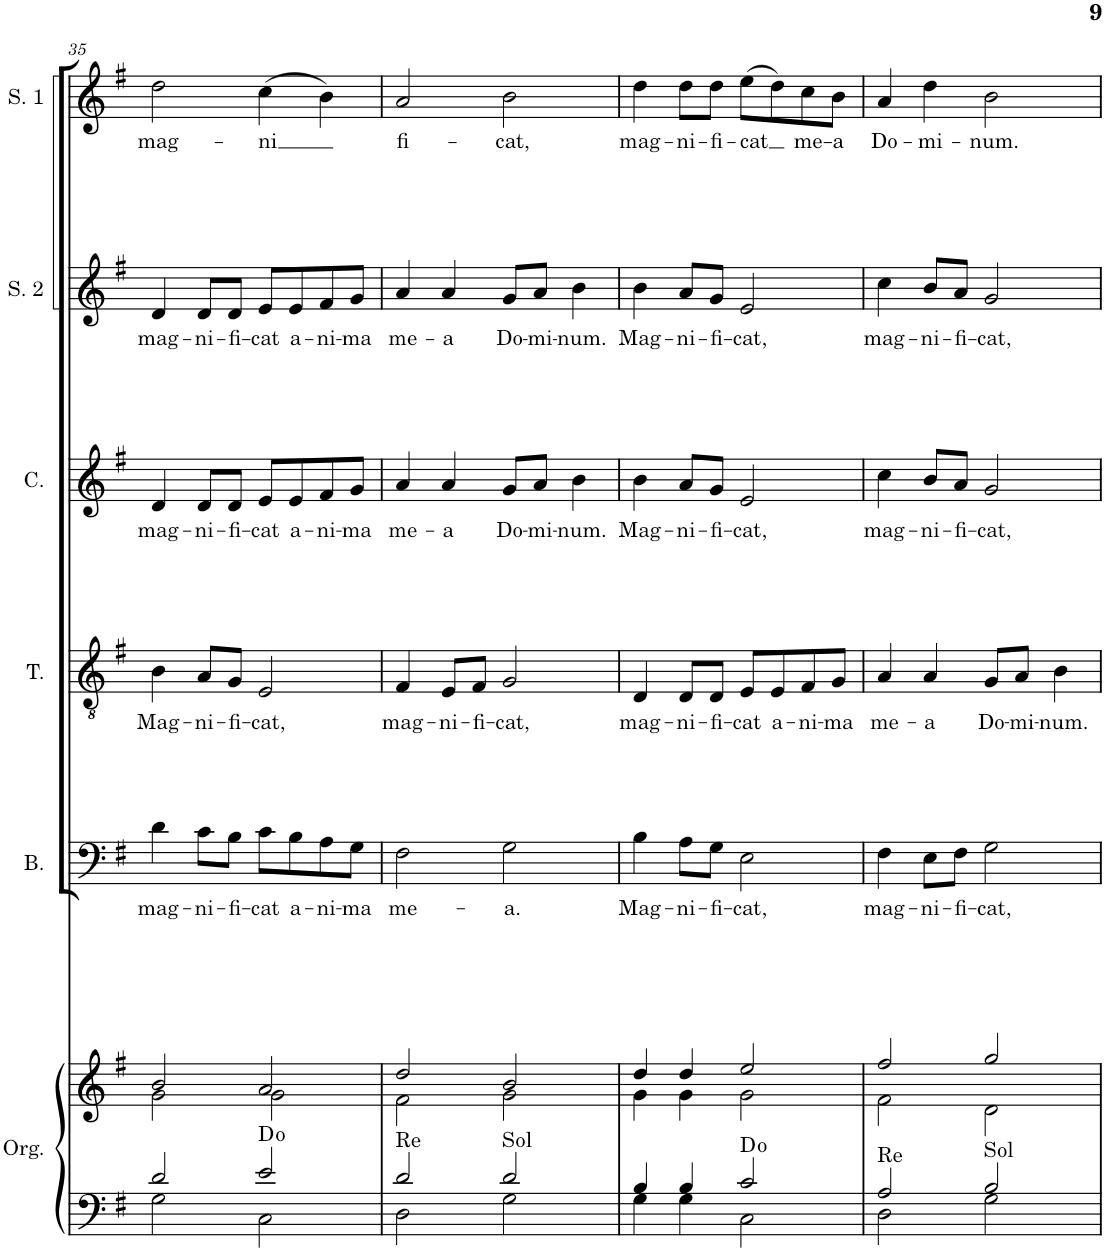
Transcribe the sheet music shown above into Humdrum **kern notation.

**kern	**kern	**harte	**kern	**text	**kern	**text	**kern	**text	**kern	**text	**kern	**text
*part6	*part6	*part6	*part5	*part5	*part4	*part4	*part3	*part3	*part2	*part2	*part1	*part1
*staff7	*staff6	*	*staff5	*staff5	*staff4	*staff4	*staff3	*staff3	*staff2	*staff2	*staff1	*staff1
*I"Órgano	*	*	*I"Bajo	*	*I"Tenor	*	*I"Contralto	*	*I"Soprano 2	*	*I"Soprano 1	*
*	*	*	*I'B.	*	*I'T.	*	*I'C.	*	*I'S. 2	*	*I'S. 1	*
!!LO:PB:g=z
*clefF4	*clefG2	*	*clefF4	*	*clefGv2	*	*clefG2	*	*clefG2	*	*clefG2	*
*k[f#]	*k[f#]	*	*k[f#]	*	*k[f#]	*	*k[f#]	*	*k[f#]	*	*k[f#]	*
*M4/4	*M4/4	*	*M4/4	*	*M4/4	*	*M4/4	*	*M4/4	*	*M4/4	*
*met(c)	*met(c)	*	*met(c)	*	*met(c)	*	*met(c)	*	*met(c)	*	*met(c)	*
=35	=35	=35	=35	=35	=35	=35	=35	=35	=35	=35	=35	=35
*^	*^	*	*	*	*	*	*	*	*	*	*	*
!	!	!	!	!	!	!LO:LY:b	!	!LO:LY:b	!	!LO:LY:b	!	!LO:LY:b	!	!LO:LY:b
2d/	2G\	2b/	2g\	.	4d\	mag-	4B\	Mag-	4d/	mag-	4d/	mag-	2dd\	mag-
!	!	!	!	!	!	!LO:LY:b	!	!LO:LY:b	!	!LO:LY:b	!	!LO:LY:b	!	!
.	.	.	.	.	8c\L	-ni-	8A/L	-ni-	8d/L	-ni-	8d/L	-ni-	.	.
!	!	!	!	!	!	!LO:LY:b	!	!LO:LY:b	!	!LO:LY:b	!	!LO:LY:b	!	!
.	.	.	.	.	8B\J	-fi-	8G/J	-fi-	8d/J	-fi-	8d/J	-fi-	.	.
!	!	!	!	!	!	!LO:LY:b	!	!LO:LY:b	!	!LO:LY:b	!	!LO:LY:b	!	!LO:LY:b
2e/	2C\	2a/	2g\	D:dim	8c\L	-cat	2E/	-cat,	8e/L	-cat	8e/L	-cat	(4cc\	-ni
!	!	!	!	!	!	!LO:LY:b	!	!	!	!LO:LY:b	!	!LO:LY:b	!	!
.	.	.	.	.	8B\	a-	.	.	8e/	a-	8e/	a-	.	.
!	!	!	!	!	!	!LO:LY:b	!	!	!	!LO:LY:b	!	!LO:LY:b	!	!
.	.	.	.	.	8A\	-ni-	.	.	8f#/	-ni-	8f#/	-ni-	4b\)	.
!	!	!	!	!	!	!LO:LY:b	!	!	!	!LO:LY:b	!	!LO:LY:b	!	!
.	.	.	.	.	8G\J	-ma	.	.	8g/J	-ma	8g/J	-ma	.	.
=36	=36	=36	=36	=36	=36	=36	=36	=36	=36	=36	=36	=36	=36	=36
!	!	!	!	!LO:H:kt=Re	!	!LO:LY:b	!	!LO:LY:b	!	!LO:LY:b	!	!LO:LY:b	!	!LO:LY:b
2d/	2D\	2dd/	2f#\	N	2F#\	me-	4F#/	mag-	4a/	me-	4a/	me-	2a/	fi-
!	!	!	!	!	!	!	!	!LO:LY:b	!	!LO:LY:b	!	!LO:LY:b	!	!
.	.	.	.	.	.	.	8E/L	-ni-	4a/	-a	4a/	-a	.	.
!	!	!	!	!	!	!	!	!LO:LY:b	!	!	!	!	!	!
.	.	.	.	.	.	.	8F#/J	-fi-	.	.	.	.	.	.
!	!	!	!	!LO:H:kt=Sol	!	!LO:LY:b	!	!LO:LY:b	!	!LO:LY:b	!	!LO:LY:b	!	!LO:LY:b
2d/	2G\	2b/	2g\	N	2G\	-a.	2G/	-cat,	8g/L	Do-	8g/L	Do-	2b\	-cat,
!	!	!	!	!	!	!	!	!	!	!LO:LY:b	!	!LO:LY:b	!	!
.	.	.	.	.	.	.	.	.	8a/J	-mi-	8a/J	-mi-	.	.
!	!	!	!	!	!	!	!	!	!	!LO:LY:b	!	!LO:LY:b	!	!
.	.	.	.	.	.	.	.	.	4b\	-num.	4b\	-num.	.	.
=37	=37	=37	=37	=37	=37	=37	=37	=37	=37	=37	=37	=37	=37	=37
!	!	!	!	!	!	!LO:LY:b	!	!LO:LY:b	!	!LO:LY:b	!	!LO:LY:b	!	!LO:LY:b
4B/	4G\	4dd/	4g\	.	4B\	Mag-	4D/	mag-	4b\	Mag-	4b\	Mag-	4dd\	mag-
!	!	!	!	!	!	!LO:LY:b	!	!LO:LY:b	!	!LO:LY:b	!	!LO:LY:b	!	!LO:LY:b
4B/	4G\	4dd/	4g\	.	8A\L	-ni-	8D/L	-ni-	8a/L	-ni-	8a/L	-ni-	8dd\L	-ni-
!	!	!	!	!	!	!LO:LY:b	!	!LO:LY:b	!	!LO:LY:b	!	!LO:LY:b	!	!LO:LY:b
.	.	.	.	.	8G\J	-fi-	8D/J	-fi-	8g/J	-fi-	8g/J	-fi-	8dd\J	-fi-
!	!	!	!	!	!	!LO:LY:b	!	!LO:LY:b	!	!LO:LY:b	!	!LO:LY:b	!	!LO:LY:b
2c/	2C\	2ee/	2g\	D:dim	2E\	-cat,	8E/L	-cat	2e/	-cat,	2e/	-cat,	(8ee\L	-cat
!	!	!	!	!	!	!	!	!LO:LY:b	!	!	!	!	!	!
.	.	.	.	.	.	.	8E/	a-	.	.	.	.	8dd\)	.
!	!	!	!	!	!	!	!	!LO:LY:b	!	!	!	!	!	!LO:LY:b
.	.	.	.	.	.	.	8F#/	-ni-	.	.	.	.	8cc\	me-
!	!	!	!	!	!	!	!	!LO:LY:b	!	!	!	!	!	!LO:LY:b
.	.	.	.	.	.	.	8G/J	-ma	.	.	.	.	8b\J	-a
=38	=38	=38	=38	=38	=38	=38	=38	=38	=38	=38	=38	=38	=38	=38
!	!	!	!	!LO:H:kt=Re	!	!LO:LY:b	!	!LO:LY:b	!	!LO:LY:b	!	!LO:LY:b	!	!LO:LY:b
2An/	2D\	2ff#/	2f#\	N	4F#\	mag-	4A/	me-	4cc\	mag-	4cc\	mag-	4a/	Do-
!	!	!	!	!	!	!LO:LY:b	!	!LO:LY:b	!	!LO:LY:b	!	!LO:LY:b	!	!LO:LY:b
.	.	.	.	.	8E\L	-ni-	4A/	-a	8b/L	-ni-	8b/L	-ni-	4dd\	-mi-
!	!	!	!	!	!	!LO:LY:b	!	!	!	!LO:LY:b	!	!LO:LY:b	!	!
.	.	.	.	.	8F#\J	-fi-	.	.	8a/J	-fi-	8a/J	-fi-	.	.
!	!	!	!	!LO:H:kt=Sol	!	!LO:LY:b	!	!LO:LY:b	!	!LO:LY:b	!	!LO:LY:b	!	!LO:LY:b
2B/	2G\	2gg/	2d\	N	2G\	-cat,	8G/L	Do-	2g/	-cat,	2g/	-cat,	2b\	-num.
!	!	!	!	!	!	!	!	!LO:LY:b	!	!	!	!	!	!
.	.	.	.	.	.	.	8A/J	-mi-	.	.	.	.	.	.
!	!	!	!	!	!	!	!	!LO:LY:b	!	!	!	!	!	!
.	.	.	.	.	.	.	4B\	-num.	.	.	.	.	.	.
*v	*v	*	*	*	*	*	*	*	*	*	*	*	*	*
*	*v	*v	*	*	*	*	*	*	*	*	*	*	*
=	=	=	=	=	=	=	=	=	=	=	=	=
*-	*-	*-	*-	*-	*-	*-	*-	*-	*-	*-	*-	*-
